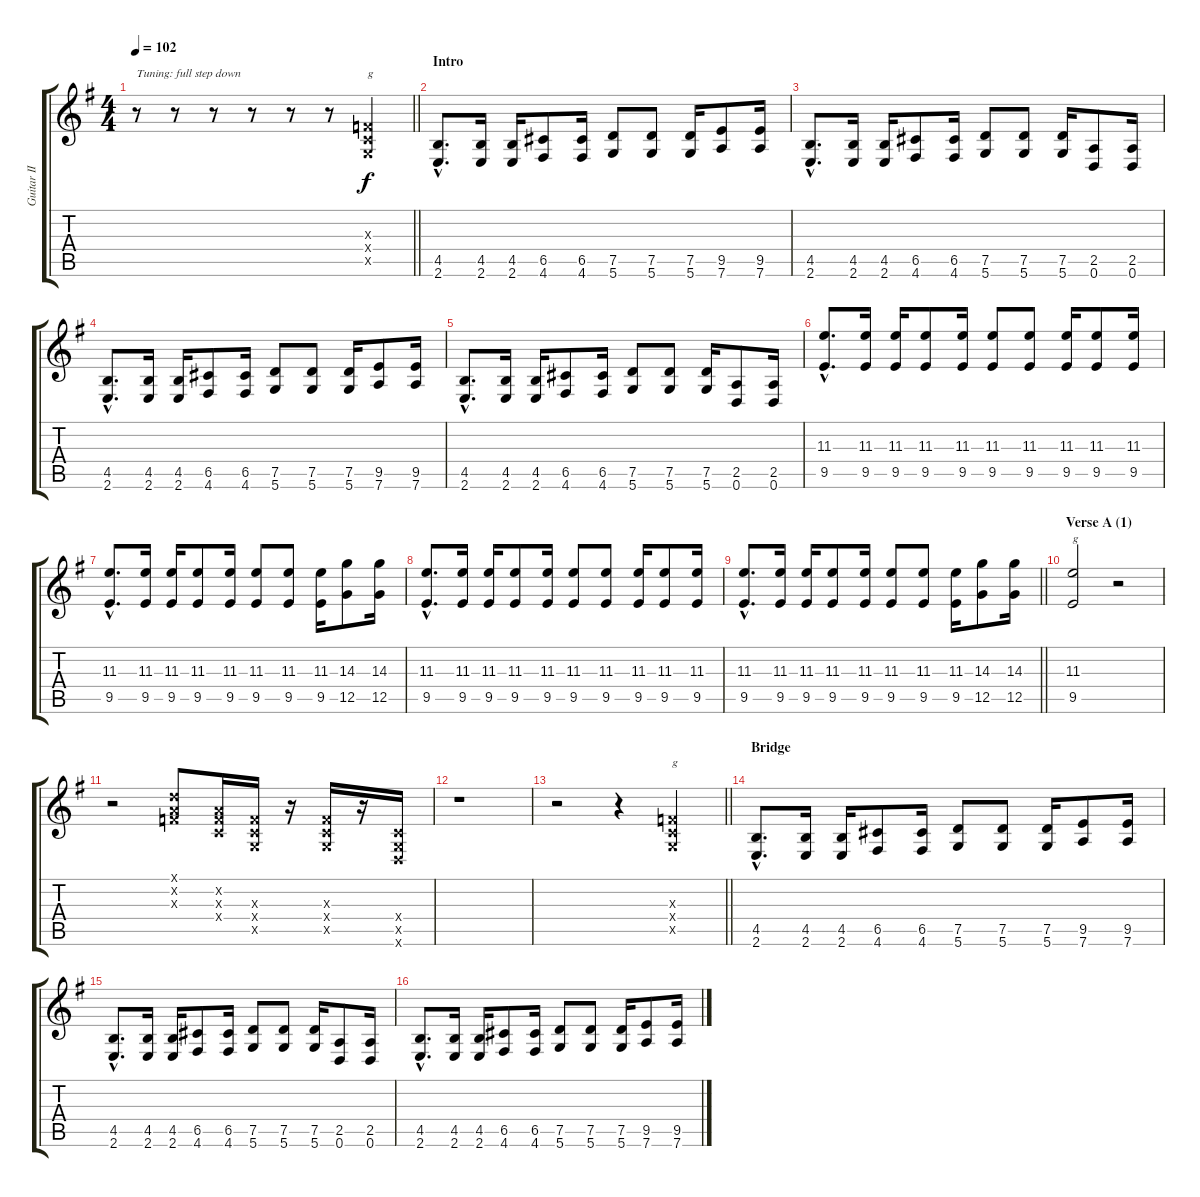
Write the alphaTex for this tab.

\track ("Guitar II" "Guitar II") {instrument distortionguitar}
\staff {score tabs}
\tuning (D4 A3 F3 C3 G2 D2) {hide}
\ts (4 4)
\tempo 102
\clef g2
\barLineRight lightlight
\ks eminor
r.8{txt "Tuning: full step down" dy f instrument distortionguitar} r.8 r.8 r.8 r.8 r.8 (0.3{x} 0.4{x} 0.5{x}).4{txt "g"} |
\section ("" "Intro")
(4.5{hac} 2.6{hac}).8{d} (4.5 2.6).16 (4.5 2.6).16 (6.5 4.6).8 (6.5 4.6).16 (7.5 5.6).8 (7.5 5.6).8 (7.5 5.6).16 (9.5 7.6).8 (9.5 7.6).16 |
(4.5{hac} 2.6{hac}).8{d} (4.5 2.6).16 (4.5 2.6).16 (6.5 4.6).8 (6.5 4.6).16 (7.5 5.6).8 (7.5 5.6).8 (7.5 5.6).16 (2.5 0.6).8 (2.5 0.6).16 |
(4.5{hac} 2.6{hac}).8{d} (4.5 2.6).16 (4.5 2.6).16 (6.5 4.6).8 (6.5 4.6).16 (7.5 5.6).8 (7.5 5.6).8 (7.5 5.6).16 (9.5 7.6).8 (9.5 7.6).16 |
(4.5{hac} 2.6{hac}).8{d} (4.5 2.6).16 (4.5 2.6).16 (6.5 4.6).8 (6.5 4.6).16 (7.5 5.6).8 (7.5 5.6).8 (7.5 5.6).16 (2.5 0.6).8 (2.5 0.6).16 |
(11.3{hac} 9.5{hac}).8{d} (11.3 9.5).16 (11.3 9.5).16 (11.3 9.5).8 (11.3 9.5).16 (11.3 9.5).8 (11.3 9.5).8 (11.3 9.5).16 (11.3 9.5).8 (11.3 9.5).16 |
(11.3{hac} 9.5{hac}).8{d} (11.3 9.5).16 (11.3 9.5).16 (11.3 9.5).8 (11.3 9.5).16 (11.3 9.5).8 (11.3 9.5).8 (11.3 9.5).16 (14.3 12.5).8 (14.3 12.5).16 |
(11.3{hac} 9.5{hac}).8{d} (11.3 9.5).16 (11.3 9.5).16 (11.3 9.5).8 (11.3 9.5).16 (11.3 9.5).8 (11.3 9.5).8 (11.3 9.5).16 (11.3 9.5).8 (11.3 9.5).16 |
\barLineRight lightlight
(11.3{hac} 9.5{hac}).8{d} (11.3 9.5).16 (11.3 9.5).16 (11.3 9.5).8 (11.3 9.5).16 (11.3 9.5).8 (11.3 9.5).8 (11.3 9.5).16 (14.3 12.5).8 (14.3 12.5).16 |
\section ("" "Verse A (1)")
(11.3 9.5).2{txt "g"} r.2 |
r.2 (0.1{x} 0.2{x} 0.3{x}).8 (0.2{x} 0.3{x} 0.4{x}).16 (0.3{x} 0.4{x} 0.5{x}).16 r.16 (0.3{x} 0.4{x} 0.5{x}).16 r.16 (0.4{x} 0.5{x} 0.6{x}).16 |
r.1 |
\barLineRight lightlight
r.2 r.4 (0.3{x} 0.4{x} 0.5{x}).4{txt "g"} |
\section ("" "Bridge")
(4.5{hac} 2.6{hac}).8{d} (4.5 2.6).16 (4.5 2.6).16 (6.5 4.6).8 (6.5 4.6).16 (7.5 5.6).8 (7.5 5.6).8 (7.5 5.6).16 (9.5 7.6).8 (9.5 7.6).16 |
(4.5{hac} 2.6{hac}).8{d} (4.5 2.6).16 (4.5 2.6).16 (6.5 4.6).8 (6.5 4.6).16 (7.5 5.6).8 (7.5 5.6).8 (7.5 5.6).16 (2.5 0.6).8 (2.5 0.6).16 |
(4.5{hac} 2.6{hac}).8{d} (4.5 2.6).16 (4.5 2.6).16 (6.5 4.6).8 (6.5 4.6).16 (7.5 5.6).8 (7.5 5.6).8 (7.5 5.6).16 (9.5 7.6).8 (9.5 7.6).16
